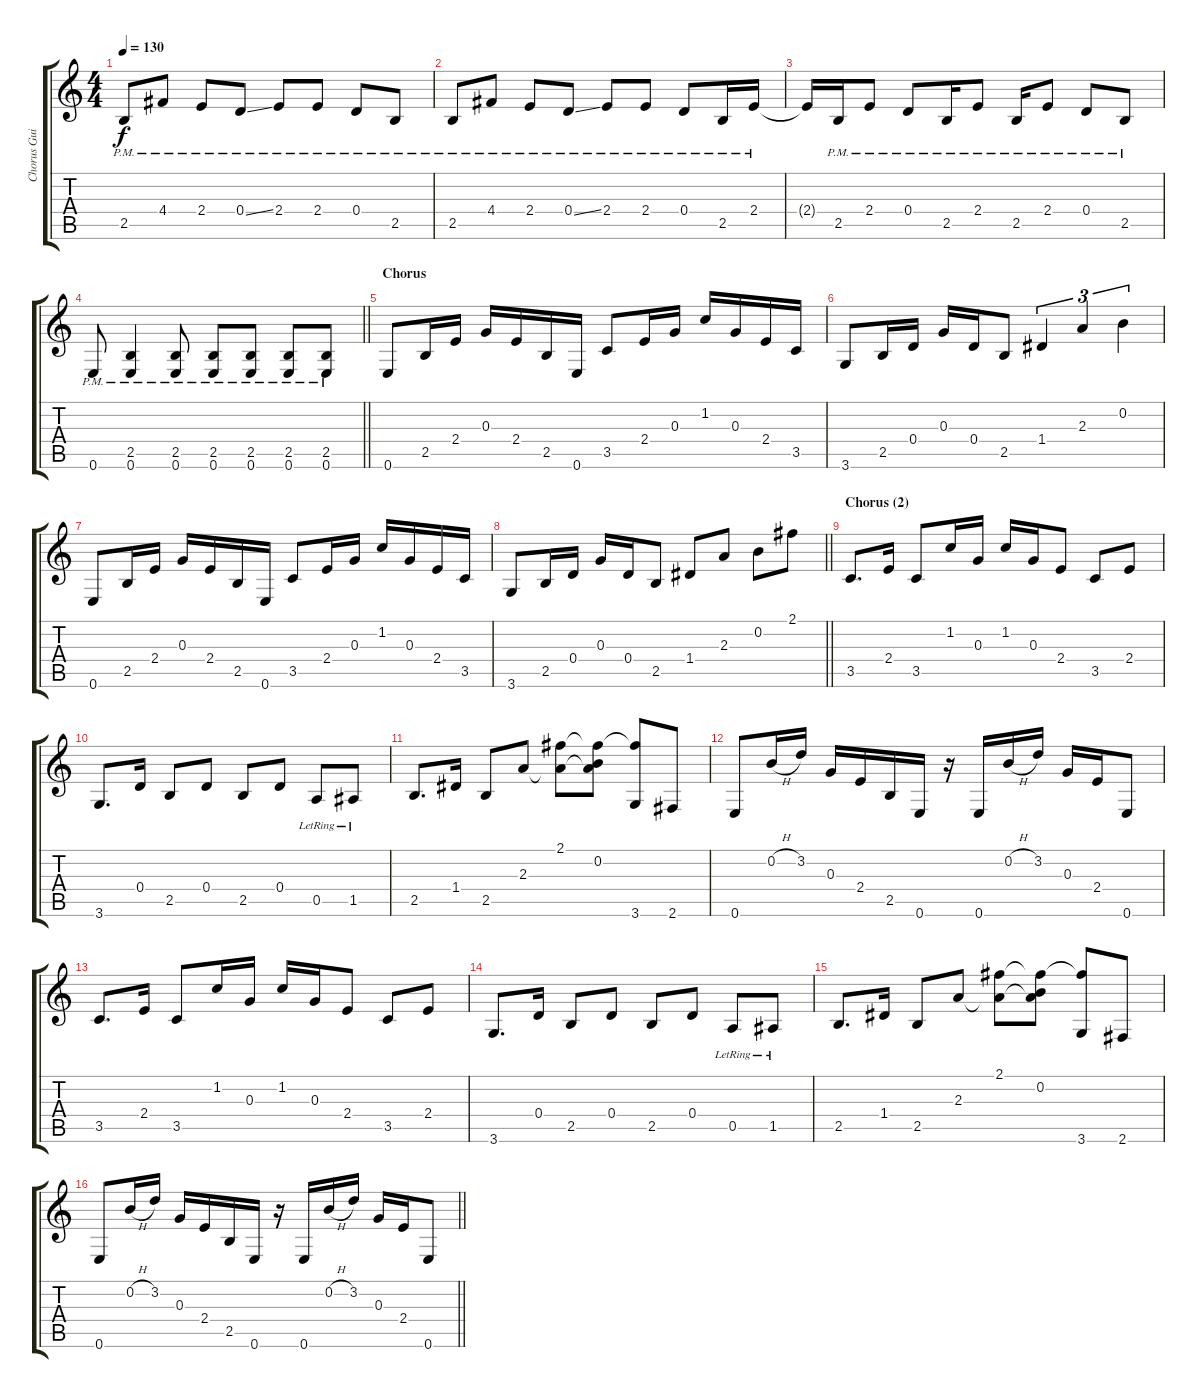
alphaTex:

\track ("Chorus Guitar" "Chorus Gui") {instrument overdrivenguitar}
\staff {score tabs}
\tuning (E4 B3 G3 D3 A2 E2) {hide}
\ts (4 4)
\tempo 130
\clef g2
\ks c
2.5{pm}.8{dy f} 4.4{pm}.8 2.4{pm}.8 0.4{ss pm}.8 2.4{pm}.8 2.4{pm}.8 0.4{pm}.8 2.5{pm}.8 |
2.5{pm}.8 4.4{pm}.8 2.4{pm}.8 0.4{ss pm}.8 2.4{pm}.8 2.4{pm}.8 0.4{pm}.8 2.5{pm}.16 2.4{pm}.16 |
2.4{t}.16 2.5{pm}.16 2.4{pm}.8 0.4{pm}.8 2.5{pm}.16 2.4{pm}.8 2.5{pm}.16 2.4{pm}.8 0.4{pm}.8 2.5{pm}.8 |
\barLineRight lightlight
0.6{pm}.8 (2.5{pm} 0.6{pm}).4 (2.5{pm} 0.6{pm}).8 (2.5{pm} 0.6{pm}).8 (2.5{pm} 0.6{pm}).8 (2.5{pm} 0.6{pm}).8 (2.5{pm} 0.6{pm}).8 |
\section ("" "Chorus")
0.6.8 2.5.16 2.4.16 0.3.16 2.4.16 2.5.16 0.6.16 3.5.8 2.4.16 0.3.16 1.2.16 0.3.16 2.4.16 3.5.16 |
3.6.8 2.5.16 0.4.16 0.3.16 0.4.16 2.5.8 1.4.4{tu (3 2)} 2.3.4{tu (3 2)} 0.2.4{tu (3 2)} |
0.6.8 2.5.16 2.4.16 0.3.16 2.4.16 2.5.16 0.6.16 3.5.8 2.4.16 0.3.16 1.2.16 0.3.16 2.4.16 3.5.16 |
\barLineRight lightlight
3.6.8 2.5.16 0.4.16 0.3.16 0.4.16 2.5.8 1.4.8 2.3.8 0.2.8 2.1.8 |
\section ("" "Chorus (2)")
3.5.8{d} 2.4.16 3.5.8 1.2.16 0.3.16 1.2.16 0.3.16 2.4.8 3.5.8 2.4.8 |
3.6.8{d} 0.4.16 2.5.8 0.4.8 2.5.8 0.4.8 0.5{lr}.8 1.5{lr}.8 |
2.5.8{d} 1.4.16 2.5.8 2.3.8 (2.1 2.3{t}).8 (2.1{t} 0.2 2.3{t}).8 (2.1{t} 3.6).8 2.6.8 |
0.6.8 0.2{h}.16 3.2.16 0.3.16 2.4.16 2.5.16 0.6.16 r.16 0.6.16 0.2{h}.16 3.2.16 0.3.16 2.4.16 0.6.8 |
3.5.8{d} 2.4.16 3.5.8 1.2.16 0.3.16 1.2.16 0.3.16 2.4.8 3.5.8 2.4.8 |
3.6.8{d} 0.4.16 2.5.8 0.4.8 2.5.8 0.4.8 0.5{lr}.8 1.5{lr}.8 |
2.5.8{d} 1.4.16 2.5.8 2.3.8 (2.1 2.3{t}).8 (2.1{t} 0.2 2.3{t}).8 (2.1{t} 3.6).8 2.6.8 |
\barLineRight lightlight
0.6.8 0.2{h}.16 3.2.16 0.3.16 2.4.16 2.5.16 0.6.16 r.16 0.6.16 0.2{h}.16 3.2.16 0.3.16 2.4.16 0.6.8
